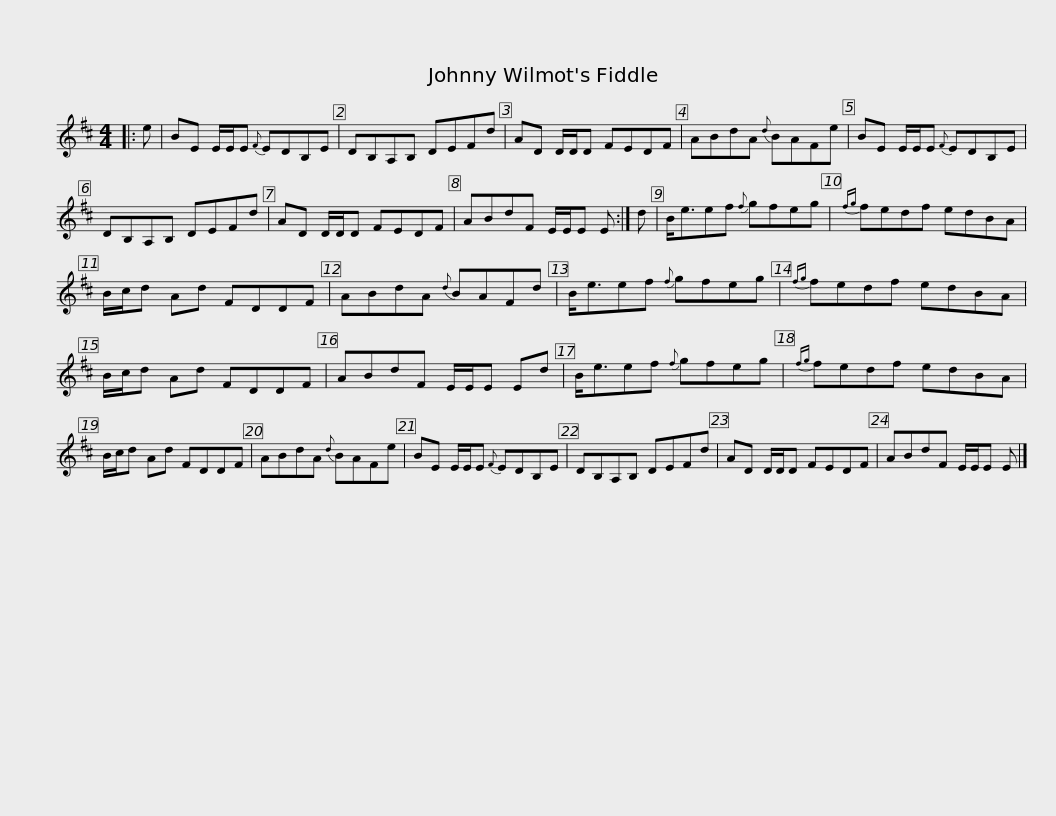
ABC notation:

X:1
L:1/8
M:4/4
I:linebreak $
K:D
V:1 treble
V:1
|: e | BE E/E/E{F} EDB,E | DB,A,B, DEFd | AD D/D/D FEDF | ABdA{d} BAFe |$ %5
 BE E/E/E{F} EDB,E | DB,A,B, DEFd | AD D/D/D FEDF | ABdF E/E/E E :| d |$ %10
 B<eef{f} gfeg |{fg} fedf edBA | B/c/d Ad FDDF | ABdA{d} BAFd | B<eef{f} gfeg |$ %15
{fg} fedf edBA | B/c/d Ad FDDF | ABdF E/E/E Ed | B<eef{f} gfeg |{fg} fedf edBA |$ %20
 B/c/d Ad FDDF | ABdA{d} BAFe | BE E/E/E{F} EDB,E | DB,A,B, DEFd | AD D/D/D FEDF |$ %25
 ABdF E/E/E E |] %26
